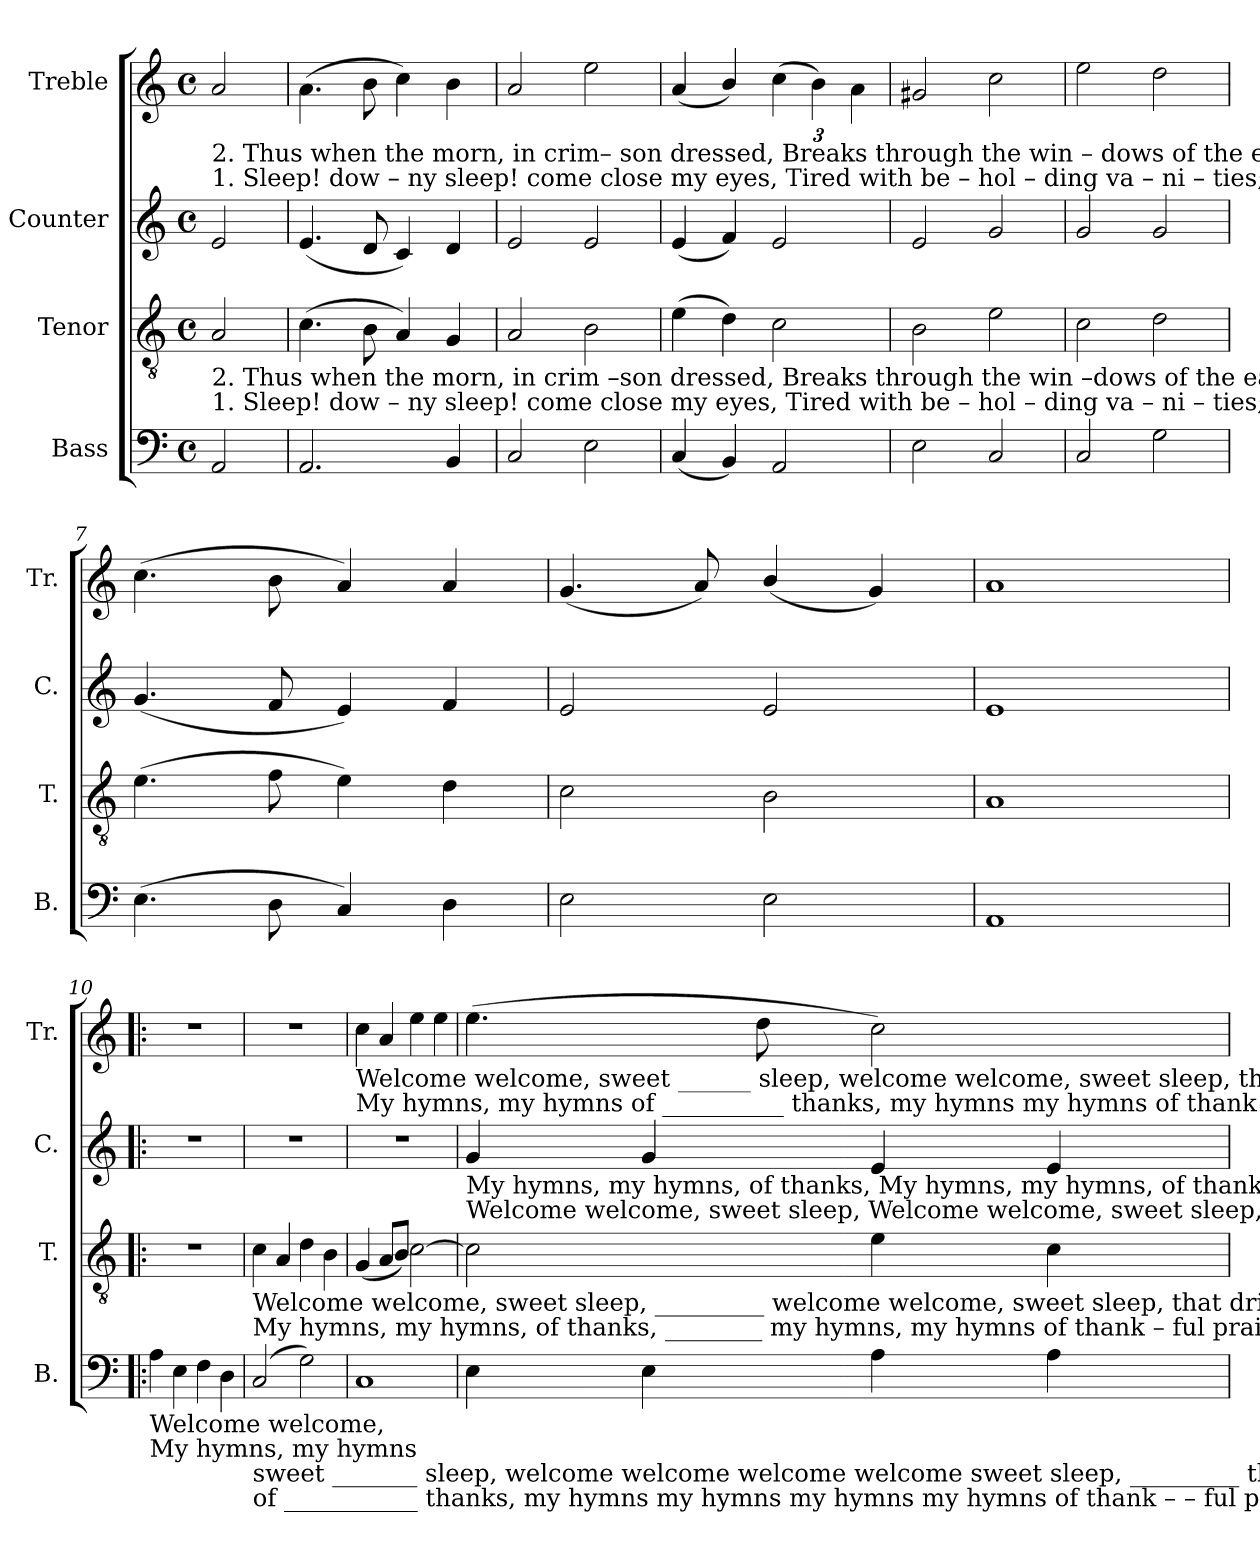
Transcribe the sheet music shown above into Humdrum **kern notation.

**kern	**kern	**kern	**kern
*part4	*part3	*part2	*part1
*staff4	*staff3	*staff2	*staff1
*I"Bass	*I"Tenor	*I"Counter	*I"Treble
*I'B.	*I'T.	*I'C.	*I'Tr.
*clefF4	*clefGv2	*clefG2	*clefG2
*k[]	*k[]	*k[]	*k[]
*M4/4	*M4/4	*M4/4	*M4/4
*met(c)	*met(c)	*met(c)	*met(c)
*MM120	*MM120	*MM120	*MM120
=1	=1	=1	=1
!	!	!	!LO:TX:b:t=2. Thus   when            the morn,  in      crim– son    dressed, Breaks through the win –  dows   of           the          east,
!	!	!	!LO:TX:b:t=1. Sleep! dow      –      ny  sleep! come close    my           eyes, Tired with be – hol       –      ding   va    –     ni    –     ties;
!	!LO:TX:b:t=2. Thus   when         the   morn,  in     crim –son      dressed, Breaks through  the win –dows  of          the             east,	!	!
!	!LO:TX:b:t=1. Sleep! dow     –     ny   sleep! come close   my            eyes, Tired with be – hol      –      ding   va    –     ni     –      ties;	!	!
2AA/	2A/	2e/	2a/
=2	=2	=2	=2
2.AA/	(4.c\	(4.e/	(4.a\
.	8B\	8d/	8b\
.	4A/)	4c/)	4cc\)
4BB/	4G/	4d/	4b\
=3	=3	=3	=3
2C/	2A/	2e/	2a/
2E\	2B\	2e/	2ee\
=4	=4	=4	=4
(4C/	(4e\	(4e/	(4a/
4BB/)	4d\)	4f/)	4b/)
*	*	*	*Xbrackettup
2AA/	2c\	2e/	(6cc\
.	.	.	6b\)
.	.	.	6a\
=5	=5	=5	=5
2E\	2B\	2e/	2g#X/
2C/	2e\	2g/	2cc\
=6	=6	=6	=6
2C/	2c\	2g/	2ee\
2G\	2d\	2g/	2dd\
=7	=7	=7	=7
(4.E\	(4.e\	(4.g/	(4.cc\
8D\	8f\	8f/	8b\
4C/)	4e\)	4e/)	4a/)
4D\	4d\	4f/	4a/
=8	=8	=8	=8
2E\	2c\	2e/	(4.g/
.	.	.	8a/)
2E\	2B\	2e/	(4b/
.	.	.	4g/)
=9	=9	=9	=9
1AA	1A	1e	1a
=10!|:	=10!|:	=10!|:	=10!|:
!LO:TX:b:t=Welcome welcome,	!	!	!
!LO:TX:b:t=My hymns, my hymns	!	!	!
4A\	1r	1r	1r
4E\	.	.	.
4F\	.	.	.
4D\	.	.	.
!!LO:LB:g=z
=11	=11	=11	=11
!	!LO:TX:b:t=Welcome welcome, sweet  sleep,  _________  welcome welcome, sweet       sleep,        that     drivest _____  a   – way             The     toils _________ and	!	!
!	!LO:TX:b:t=My hymns, my hymns, of    thanks, ________ my hymns, my hymns of        thank   –   ful       praise _____  shall   rise            Like     in        –      cense	!	!
!LO:TX:b:t=sweet _______      sleep,                    welcome welcome welcome welcome  sweet  sleep, _________               that   drivest _________     a       –     way	!	!	!
!LO:TX:b:t=of ___________      thanks,          my hymns my hymns my hymns my hymns of    thank         –         –       ful     praise __________   shall         rise	!	!	!
(2C/	4c\	1r	1r
.	4A/	.	.
2G\)	4d\	.	.
.	4B\	.	.
=12	=12	=12	=12
!	!	!	!LO:TX:b:t=Welcome welcome,  sweet ______         sleep,   welcome  welcome, sweet     sleep,            that   drivest         a   –  way         The
!	!	!	!LO:TX:b:t=My hymns, my hymns   of __________      thanks, my hymns  my hymns of       thank      –    ful     praise          shall    rise       Like
1C	(4G/	1r	4cc\
.	8A/L	.	4a/
.	8B/J)	.	.
.	[2c\	.	4ee\
.	.	.	4ee\
=13	=13	=13	=13
!	!	!LO:TX:b:t=My hymns, my hymns, of   thanks,   My hymns, my hymns, of      thank   –  ful        praise        shall         rise	!
!	!	!LO:TX:b:t=Welcome welcome, sweet sleep,     Welcome welcome,  sweet    sleep,       that      drivest       a       –     way	!
4E\	2c\]	4g/	(4.ee\
4E\	.	4g/	.
.	.	.	8dd\
4A\	4e\	4e/	2cc\)
4A\	4c\	4e/	.
=	=	=	=
*-	*-	*-	*-
